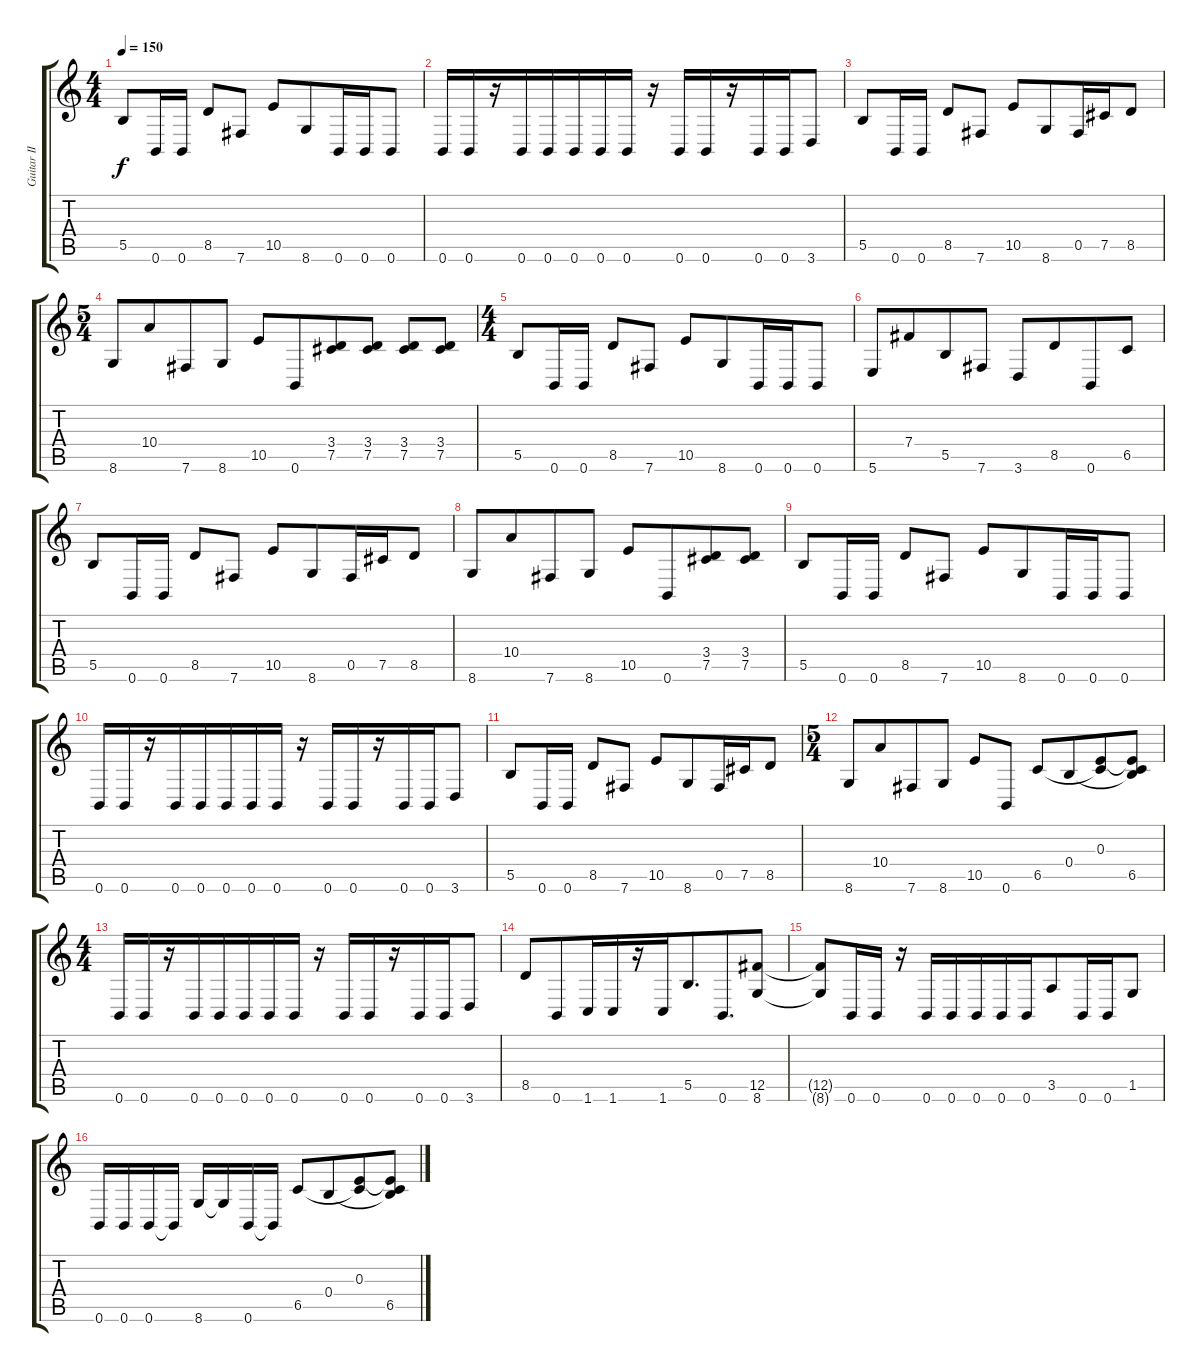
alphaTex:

\track ("Guitar II" "Guitar II") {instrument overdrivenguitar}
\staff {score tabs}
\tuning (Db4 Ab3 E3 B2 Gb2 B1) {hide}
\ts (4 4)
\tempo 150
\clef g2
\ks c
5.5.8{dy f} 0.6.16{beam merge} 0.6.16 8.5.8{beam merge} 7.6.8 10.5.8{beam merge} 8.6.8{beam merge} 0.6.16 0.6.16{beam merge} 0.6.8 |
0.6.16 0.6.16 r.16 0.6.16{beam merge} 0.6.16{beam merge} 0.6.16{beam merge} 0.6.16 0.6.16 r.16 0.6.16 0.6.16{beam merge} r.16 0.6.16{beam merge} 0.6.16{beam merge} 3.6.8 |
5.5.8 0.6.16{beam merge} 0.6.16 8.5.8{beam merge} 7.6.8 10.5.8{beam merge} 8.6.8{beam merge} 0.5.16 7.5.16{beam merge} 8.5.8 |
\ts (5 4)
8.6.8{beam merge} 10.4.8{beam merge} 7.6.8 8.6.8 10.5.8{beam merge} 0.6.8{beam merge} (3.4 7.5).8{beam merge} (3.4 7.5).8 (3.4 7.5).8 (3.4 7.5).8 |
\ts (4 4)
5.5.8 0.6.16{beam merge} 0.6.16 8.5.8{beam merge} 7.6.8 10.5.8{beam merge} 8.6.8{beam merge} 0.6.16 0.6.16{beam merge} 0.6.8 |
5.6.8 7.4.8{beam merge} 5.5.8 7.6.8 3.6.8 8.5.8{beam merge} 0.6.8 6.5.8 |
5.5.8 0.6.16{beam merge} 0.6.16 8.5.8{beam merge} 7.6.8 10.5.8{beam merge} 8.6.8{beam merge} 0.5.16 7.5.16{beam merge} 8.5.8 |
8.6.8{beam merge} 10.4.8{beam merge} 7.6.8 8.6.8 10.5.8{beam merge} 0.6.8{beam merge} (3.4 7.5).8{beam merge} (3.4 7.5).8 |
5.5.8 0.6.16{beam merge} 0.6.16 8.5.8{beam merge} 7.6.8 10.5.8{beam merge} 8.6.8{beam merge} 0.6.16 0.6.16{beam merge} 0.6.8 |
0.6.16 0.6.16 r.16 0.6.16{beam merge} 0.6.16{beam merge} 0.6.16{beam merge} 0.6.16 0.6.16 r.16 0.6.16 0.6.16{beam merge} r.16 0.6.16{beam merge} 0.6.16{beam merge} 3.6.8 |
5.5.8 0.6.16{beam merge} 0.6.16 8.5.8{beam merge} 7.6.8 10.5.8{beam merge} 8.6.8{beam merge} 0.5.16 7.5.16{beam merge} 8.5.8 |
\ts (5 4)
8.6.8{beam merge} 10.4.8{beam merge} 7.6.8 8.6.8 10.5.8{beam merge} 0.6.8 6.5.8 0.4.8{beam merge} (0.3 6.5{t}).8{beam merge} (0.3{t} 0.4{t} 6.5).8 |
\ts (4 4)
0.6.16 0.6.16 r.16 0.6.16{beam merge} 0.6.16{beam merge} 0.6.16{beam merge} 0.6.16 0.6.16 r.16 0.6.16 0.6.16{beam merge} r.16 0.6.16{beam merge} 0.6.16{beam merge} 3.6.8 |
8.5.8{beam merge} 0.6.8{beam merge} 1.6.16{beam merge} 1.6.16{beam merge} r.16{beam merge} 1.6.16{beam merge} 5.5.8{d beam merge} 0.6.8{d beam merge} (12.5 8.6).8 |
(12.5{t} 8.6{t}).8 0.6.16{beam merge} 0.6.16 r.16{beam merge} 0.6.16{beam merge} 0.6.16{beam merge} 0.6.16{beam merge} 0.6.16 0.6.16{beam merge} 3.5.8{beam merge} 0.6.16{beam merge} 0.6.16{beam merge} 1.5.8 |
0.6.16 0.6.16{beam merge} 0.6.16 0.6{t}.16 8.6.16{beam merge} 8.6{t}.16 0.6.16 0.6{t}.16 6.5.8{beam merge} 0.4.8{beam merge} (0.3 6.5{t}).8 (0.3{t} 0.4{t} 6.5).8
